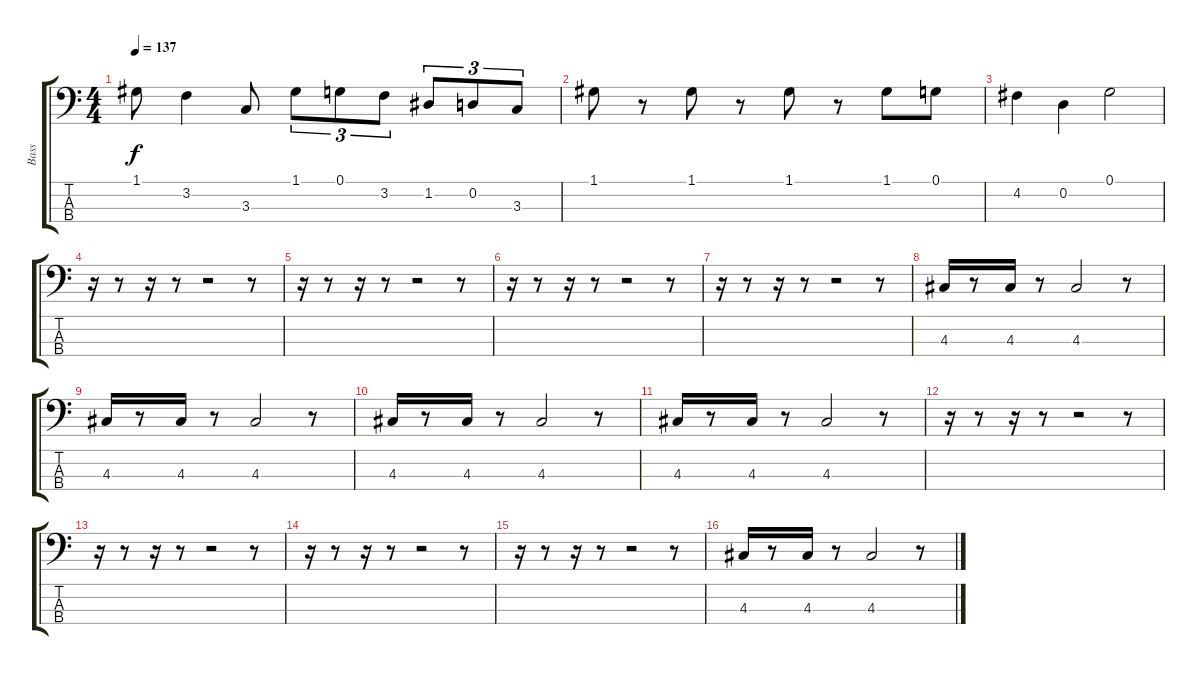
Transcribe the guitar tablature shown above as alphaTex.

\track ("Bass" "Bass") {instrument electricbassfinger}
\staff {score tabs}
\tuning (G2 D2 A1 E1) {hide}
\ts (4 4)
\tempo 137
\clef f4
\ks c
1.1{t}.8{dy f} 3.2.4 3.3.8 1.1.8{tu (3 2)} 0.1.8{tu (3 2)} 3.2.8{tu (3 2)} 1.2.8{tu (3 2)} 0.2.8{tu (3 2)} 3.3.8{tu (3 2)} |
1.1.8 r.8 1.1.8 r.8 1.1.8 r.8 1.1.8 0.1.8 |
4.2.4 0.2.4 0.1.2 |
r.16 r.8 r.16 r.8 r.2 r.8 |
r.16 r.8 r.16 r.8 r.2 r.8 |
r.16 r.8 r.16 r.8 r.2 r.8 |
r.16 r.8 r.16 r.8 r.2 r.8 |
4.3.16 r.8 4.3.16 r.8 4.3.2 r.8 |
4.3.16 r.8 4.3.16 r.8 4.3.2 r.8 |
4.3.16 r.8 4.3.16 r.8 4.3.2 r.8 |
4.3.16 r.8 4.3.16 r.8 4.3.2 r.8 |
r.16 r.8 r.16 r.8 r.2 r.8 |
r.16 r.8 r.16 r.8 r.2 r.8 |
r.16 r.8 r.16 r.8 r.2 r.8 |
r.16 r.8 r.16 r.8 r.2 r.8 |
4.3.16 r.8 4.3.16 r.8 4.3.2 r.8
